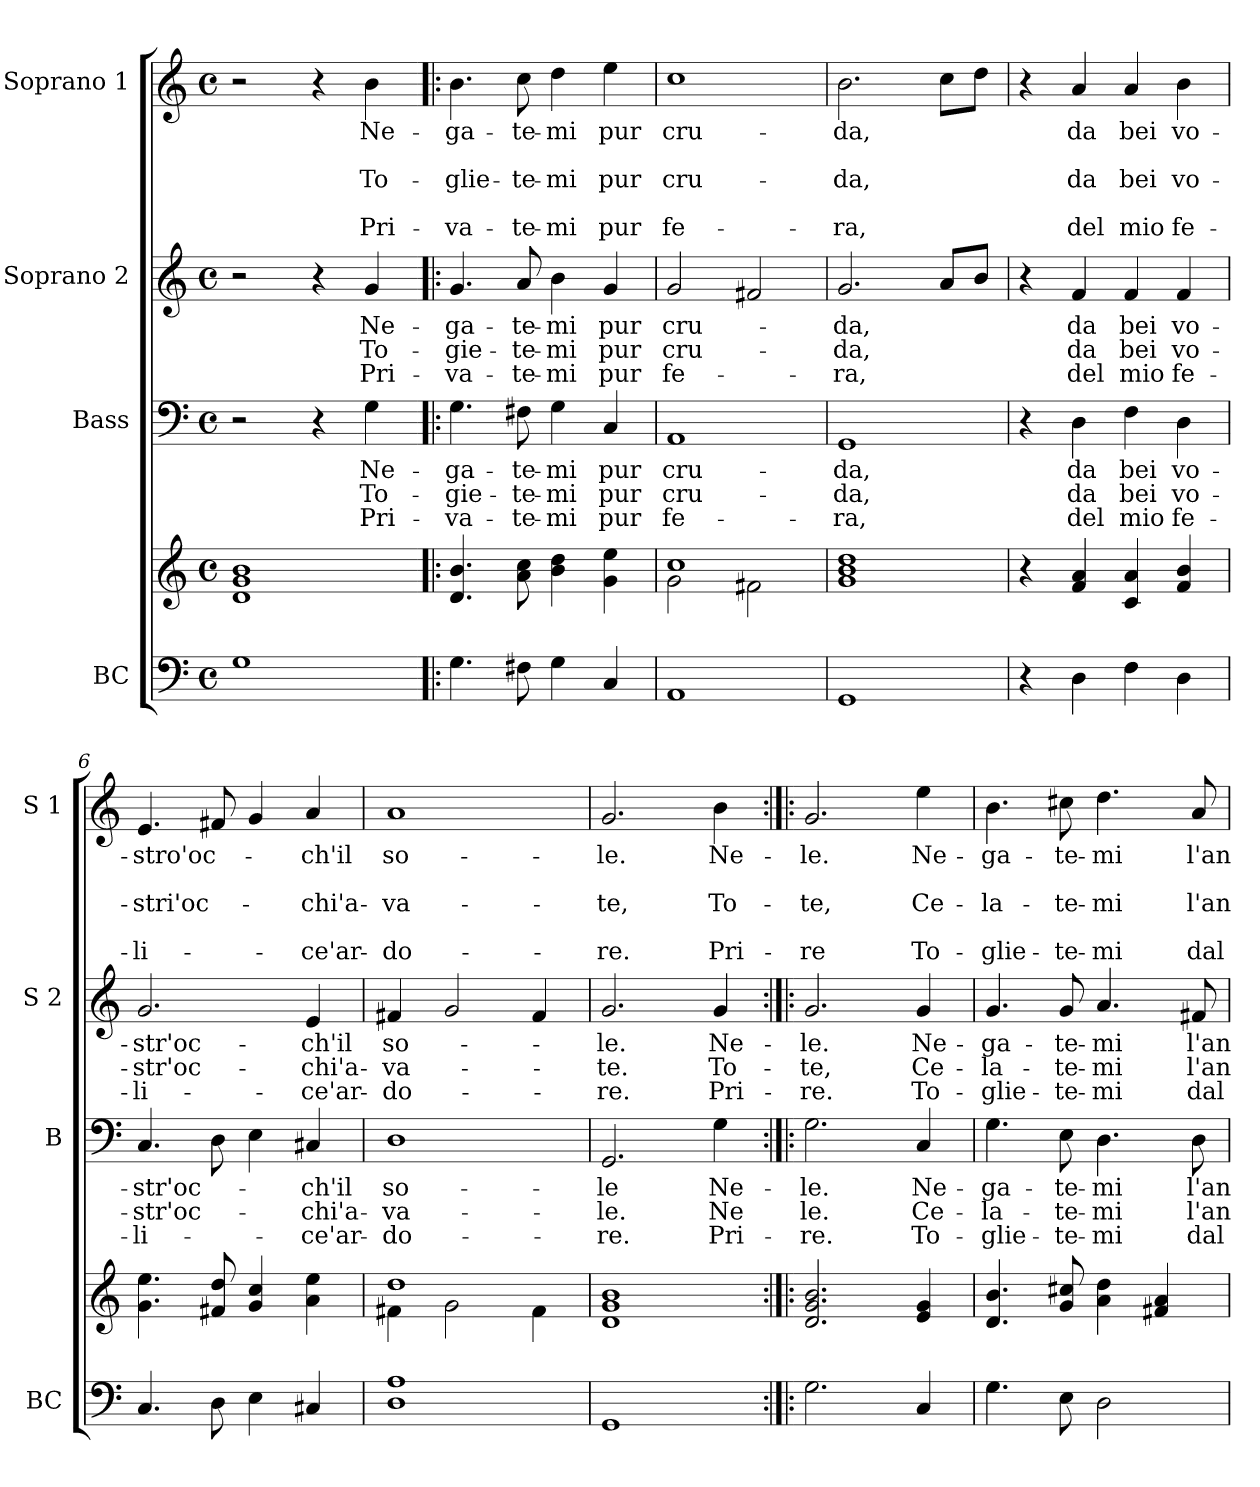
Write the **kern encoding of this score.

**kern	**kern	**kern	**text	**text	**text	**kern	**text	**text	**text	**kern	**text	**text	**text	**text	**text
*part4	*part4	*part3	*part3	*part3	*part3	*part2	*part2	*part2	*part2	*part1	*part1	*part1	*part1	*part1	*part1
*staff5	*staff4	*staff3	*staff3	*staff3	*staff3	*staff2	*staff2	*staff2	*staff2	*staff1	*staff1	*staff1	*staff1	*staff1	*staff1
*I"BC	*	*I"Bass	*	*	*	*I"Soprano 2	*	*	*	*I"Soprano 1	*	*	*	*	*
*I'BC	*	*I'B	*	*	*	*I'S 2	*	*	*	*I'S 1	*	*	*	*	*
*clefF4	*clefG2	*clefF4	*	*	*	*clefG2	*	*	*	*clefG2	*	*	*	*	*
*k[]	*k[]	*k[]	*	*	*	*k[]	*	*	*	*k[]	*	*	*	*	*
*C:	*C:	*C:	*	*	*	*C:	*	*	*	*C:	*	*	*	*	*
*M4/4	*M4/4	*M4/4	*	*	*	*M4/4	*	*	*	*M4/4	*	*	*	*	*
*met(c)	*met(c)	*met(c)	*	*	*	*met(c)	*	*	*	*met(c)	*	*	*	*	*
=1	=1	=1	=1	=1	=1	=1	=1	=1	=1	=1	=1	=1	=1	=1	=1
1G	1d 1g 1b	2r	.	.	.	2r	.	.	.	2r	.	.	.	.	.
.	.	4r	.	.	.	4r	.	.	.	4r	.	.	.	.	.
.	.	4G\	Ne-	To-	Pri-	4g/	Ne-	To-	Pri-	4b\	Ne-	.	To-	.	Pri-
=2!|:	=2!|:	=2!|:	=2!|:	=2!|:	=2!|:	=2!|:	=2!|:	=2!|:	=2!|:	=2!|:	=2!|:	=2!|:	=2!|:	=2!|:	=2!|:
4.G\	4.d/ 4.b/	4.G\	-ga-	-gie-	-va-	4.g/	-ga-	-gie-	-va-	4.b\	-ga-	.	-glie-	.	-va-
8F#X\	8a\ 8cc\	8F#X\	-te-	-te-	-te-	8a/	-te-	-te-	-te-	8cc\	-te-	.	-te-	.	-te-
4G\	4b\ 4dd\	4G\	-mi	-mi	-mi	4b\	-mi	-mi	-mi	4dd\	-mi	.	-mi	.	-mi
4C/	4g\ 4ee\	4C/	pur	pur	pur	4g/	pur	pur	pur	4ee\	pur	.	pur	.	pur
=3	=3	=3	=3	=3	=3	=3	=3	=3	=3	=3	=3	=3	=3	=3	=3
*	*^	*	*	*	*	*	*	*	*	*	*	*	*	*	*
1AA	1cc	2g\	1AA	cru-	cru-	fe-	2g/	cru-	cru-	fe-	1cc	cru-	.	cru-	.	fe-
.	.	2f#X\	.	.	.	.	2f#X/	.	.	.	.	.	.	.	.	.
*	*v	*v	*	*	*	*	*	*	*	*	*	*	*	*	*	*
=4	=4	=4	=4	=4	=4	=4	=4	=4	=4	=4	=4	=4	=4	=4	=4
1GG	1g 1b 1dd	1GG	-da,	-da,	-ra,	2.g/	-da,	-da,	-ra,	2.b\	-da,	.	-da,	.	-ra,
.	.	.	.	.	.	8a/L	.	.	.	8cc\L	.	.	.	.	.
.	.	.	.	.	.	8b/J	.	.	.	8dd\J	.	.	.	.	.
=5	=5	=5	=5	=5	=5	=5	=5	=5	=5	=5	=5	=5	=5	=5	=5
4r	4r	4r	.	.	.	4r	.	.	.	4r	.	.	.	.	.
4D\	4f/ 4a/	4D\	da	da	del	4f/	da	da	del	4a/	da	.	da	.	del
4F\	4c/ 4a/	4F\	bei	bei	mio	4f/	bei	bei	mio	4a/	bei	.	bei	.	mio
4D\	4f/ 4b/	4D\	vo-	vo-	fe-	4f/	vo-	vo-	fe-	4b\	vo-	.	vo-	.	fe-
!!LO:LB:g=z
=6	=6	=6	=6	=6	=6	=6	=6	=6	=6	=6	=6	=6	=6	=6	=6
4.C/	4.g\ 4.ee\	4.C/	-str'oc-	-str'oc-	-li-	2.g/	-str'oc-	-str'oc-	-li-	4.e/	-stro'oc-	.	-stri'oc-	.	-li-
8D\	8f#X/ 8dd/	8D\	.	.	.	.	.	.	.	8f#X/	.	.	.	.	.
4E\	4g/ 4cc/	4E\	.	.	.	.	.	.	.	4g/	.	.	.	.	.
4C#X/	4a\ 4ee\	4C#X/	-ch'il	-chi'a-	-ce'ar-	4e/	-ch'il	-chi'a-	-ce'ar-	4a/	-ch'il	.	-chi'a-	.	-ce'ar-
=7	=7	=7	=7	=7	=7	=7	=7	=7	=7	=7	=7	=7	=7	=7	=7
*	*^	*	*	*	*	*	*	*	*	*	*	*	*	*	*
1D 1A	1dd	4f#X\	1D	so-	-va-	-do-	4f#X/	so-	-va-	-do-	1a	so-	.	-va-	.	-do-
.	.	2g\	.	.	.	.	2g/	.	.	.	.	.	.	.	.	.
.	.	4f#\	.	.	.	.	4f#/	.	.	.	.	.	.	.	.	.
*	*v	*v	*	*	*	*	*	*	*	*	*	*	*	*	*	*
=8	=8	=8	=8	=8	=8	=8	=8	=8	=8	=8	=8	=8	=8	=8	=8
1GG	1d 1g 1b	2.GG/	-le	-le.	-re.	2.g/	-le.	-te.	-re.	2.g/	-le.	.	-te,	.	-re.
.	.	4G\	Ne-	Ne	Pri-	4g/	Ne-	To-	Pri-	4b\	Ne-	.	To-	.	Pri-
=9:|!|:	=9:|!|:	=9:|!|:	=9:|!|:	=9:|!|:	=9:|!|:	=9:|!|:	=9:|!|:	=9:|!|:	=9:|!|:	=9:|!|:	=9:|!|:	=9:|!|:	=9:|!|:	=9:|!|:	=9:|!|:
2.G\	2.d/ 2.g/ 2.b/	2.G\	-le.	le.	-re.	2.g/	-le.	-te,	-re.	2.g/	-le.	.	-te,	.	-re
4C/	4e/ 4g/	4C/	Ne-	Ce-	To-	4g/	Ne-	Ce-	To-	4ee\	Ne-	.	Ce-	.	To-
=10	=10	=10	=10	=10	=10	=10	=10	=10	=10	=10	=10	=10	=10	=10	=10
4.G\	4.d/ 4.b/	4.G\	-ga-	-la-	-glie-	4.g/	-ga-	-la-	-glie-	4.b\	-ga-	.	-la-	.	-glie-
8E\	8g/ 8cc#X/	8E\	-te-	-te-	-te-	8g/	-te-	-te-	-te-	8cc#X\	-te-	.	-te-	.	-te-
2D\	4a\ 4dd\	4.D\	-mi	-mi	-mi	4.a/	-mi	-mi	-mi	4.dd\	-mi	.	-mi	.	-mi
.	4f#X/ 4a/	.	.	.	.	.	.	.	.	.	.	.	.	.	.
.	.	8D\	l'an-	l'an-	dal	8f#X/	l'an-	l'an-	dal	8a/	l'an-	.	l'an-	.	dal
=	=	=	=	=	=	=	=	=	=	=	=	=	=	=	=
*-	*-	*-	*-	*-	*-	*-	*-	*-	*-	*-	*-	*-	*-	*-	*-
